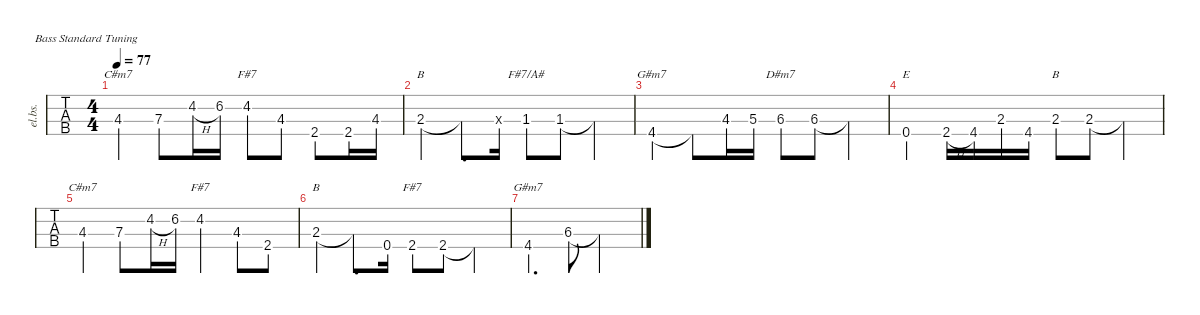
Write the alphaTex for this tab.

\defaultSystemsLayout 4
\hideDynamics
\bracketExtendMode nobrackets
\track ("Electric Bass" "el.bs.") {instrument electricbassfinger}
\staff {tabs}
\tuning (G2 D2 A1 E1)
\chord ("G#m7" x x x 4) {showdiagram false showfingering false}
\chord ("D#m7" x x 6 x) {firstfret 6 showdiagram false showfingering false}
\chord ("B" x x 2 x) {showdiagram false showfingering false}
\chord ("C#m7" x x 4 x) {showdiagram false showfingering false}
\chord ("F#7" x 4 x x) {showdiagram false showfingering false}
\chord ("F#7/A#" x x 1 x) {showdiagram false showfingering false}
\chord ("E" x x x 0) {showdiagram false showfingering false}
\chord ("F#7" x x 1 x) {showdiagram false showfingering false}
\ts (4 4)
\tempo 77
\clef f4
\ks c
4.3{acc #}.4{ch "C#m7" dy mf} 7.3.8 4.2{h acc #}.16 6.2{acc #}.16 4.2{acc #}.8{ch "F#7"} 4.3{acc #}.8 2.4{acc #}.8 2.4{acc #}.16 4.3{acc #}.16 |
2.3.4{ch "B"} 2.3{t}.8{d} 0.3{x}.16 1.3{st acc #}.8{ch "F#7/A#"} 1.3{acc #}.8 1.3{t acc #}.4 |
4.4{acc #}.4{ch "G#m7"} 4.4{t acc #}.8 4.3{acc #}.16 5.3.16 6.3{st acc #}.8{ch "D#m7"} 6.3{acc #}.8 6.3{t acc #}.4 |
0.4.4{ch "E"} 2.4{h acc #}.16 4.4{acc #}.16 2.3.16 4.4{acc #}.16 2.3{st}.8{ch "B"} 2.3.8 2.3{t}.4 |
4.3{acc #}.4{ch "C#m7"} 7.3.8 4.2{h acc #}.16 6.2{acc #}.16 4.2{acc #}.4{ch "F#7"} 4.3{acc #}.8 2.4{acc #}.8 |
2.3.4{ch "B"} 2.3{t}.8{d} 0.4.16 2.4{st acc #}.8{ch "F#7"} 2.4{acc #}.8 2.4{t acc #}.4 |
4.4{acc #}.4{d ch "G#m7"} 6.3{acc #}.8 6.3{t acc #}.2
